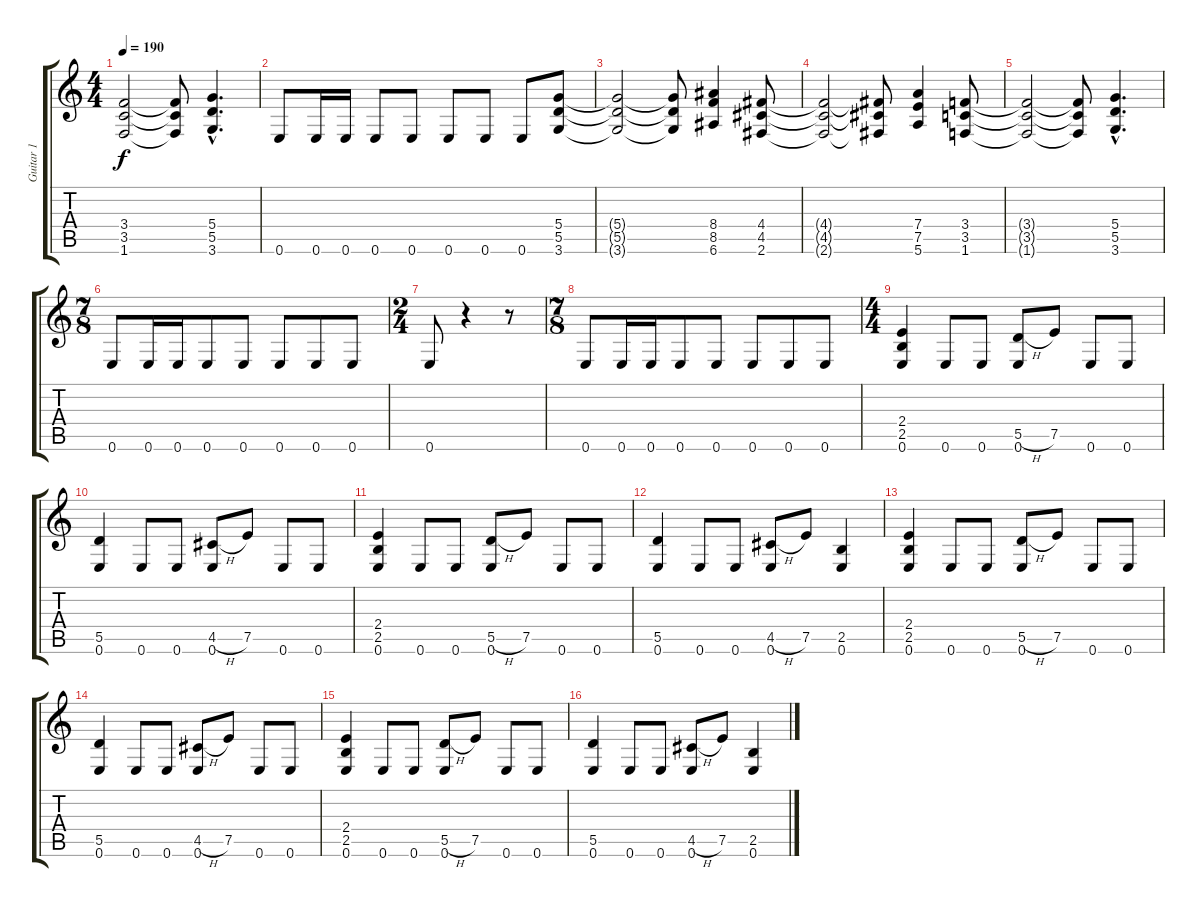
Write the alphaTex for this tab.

\track ("Guitar 1" "Guitar 1") {instrument distortionguitar}
\staff {score tabs}
\tuning (E4 B3 G3 D3 A2 E2) {hide}
\ts (4 4)
\tempo 190
\clef g2
\ks c
(3.4{t} 3.5{t} 1.6{t}).2{dy f} (3.4{t} 3.5{t} 1.6{t}).8 (5.4{hac} 5.5{hac} 3.6{hac}).4{d} |
0.6.8 0.6.16 0.6.16 0.6.8 0.6.8 0.6.8 0.6.8 0.6.8 (5.4 5.5 3.6).8 |
(5.4{t} 5.5{t} 3.6{t}).2 (5.4{t} 5.5{t} 3.6{t}).8 (8.4 8.5 6.6).4 (4.4 4.5 2.6).8 |
(4.4{t} 4.5{t} 2.6{t}).2 (4.4{t} 4.5{t} 2.6{t}).8 (7.4 7.5 5.6).4 (3.4 3.5 1.6).8 |
(3.4{t} 3.5{t} 1.6{t}).2 (3.4{t} 3.5{t} 1.6{t}).8 (5.4{hac} 5.5{hac} 3.6{hac}).4{d} |
\ts (7 8)
0.6.8 0.6.16 0.6.16 0.6.8 0.6.8 0.6.8 0.6.8 0.6.8 |
\ts (2 4)
0.6.8 r.4 r.8 |
\ts (7 8)
0.6.8 0.6.16 0.6.16 0.6.8 0.6.8 0.6.8 0.6.8 0.6.8 |
\ts (4 4)
(2.4 2.5 0.6).4 0.6.8 0.6.8 (5.5{h} 0.6).8 7.5.8 0.6.8 0.6.8 |
(5.5 0.6).4 0.6.8 0.6.8 (4.5{h} 0.6).8 7.5.8 0.6.8 0.6.8 |
(2.4 2.5 0.6).4 0.6.8 0.6.8 (5.5{h} 0.6).8 7.5.8 0.6.8 0.6.8 |
(5.5 0.6).4 0.6.8 0.6.8 (4.5{h} 0.6).8 7.5.8 (2.5 0.6).4 |
(2.4 2.5 0.6).4 0.6.8 0.6.8 (5.5{h} 0.6).8 7.5.8 0.6.8 0.6.8 |
(5.5 0.6).4 0.6.8 0.6.8 (4.5{h} 0.6).8 7.5.8 0.6.8 0.6.8 |
(2.4 2.5 0.6).4 0.6.8 0.6.8 (5.5{h} 0.6).8 7.5.8 0.6.8 0.6.8 |
(5.5 0.6).4 0.6.8 0.6.8 (4.5{h} 0.6).8 7.5.8 (2.5 0.6).4
